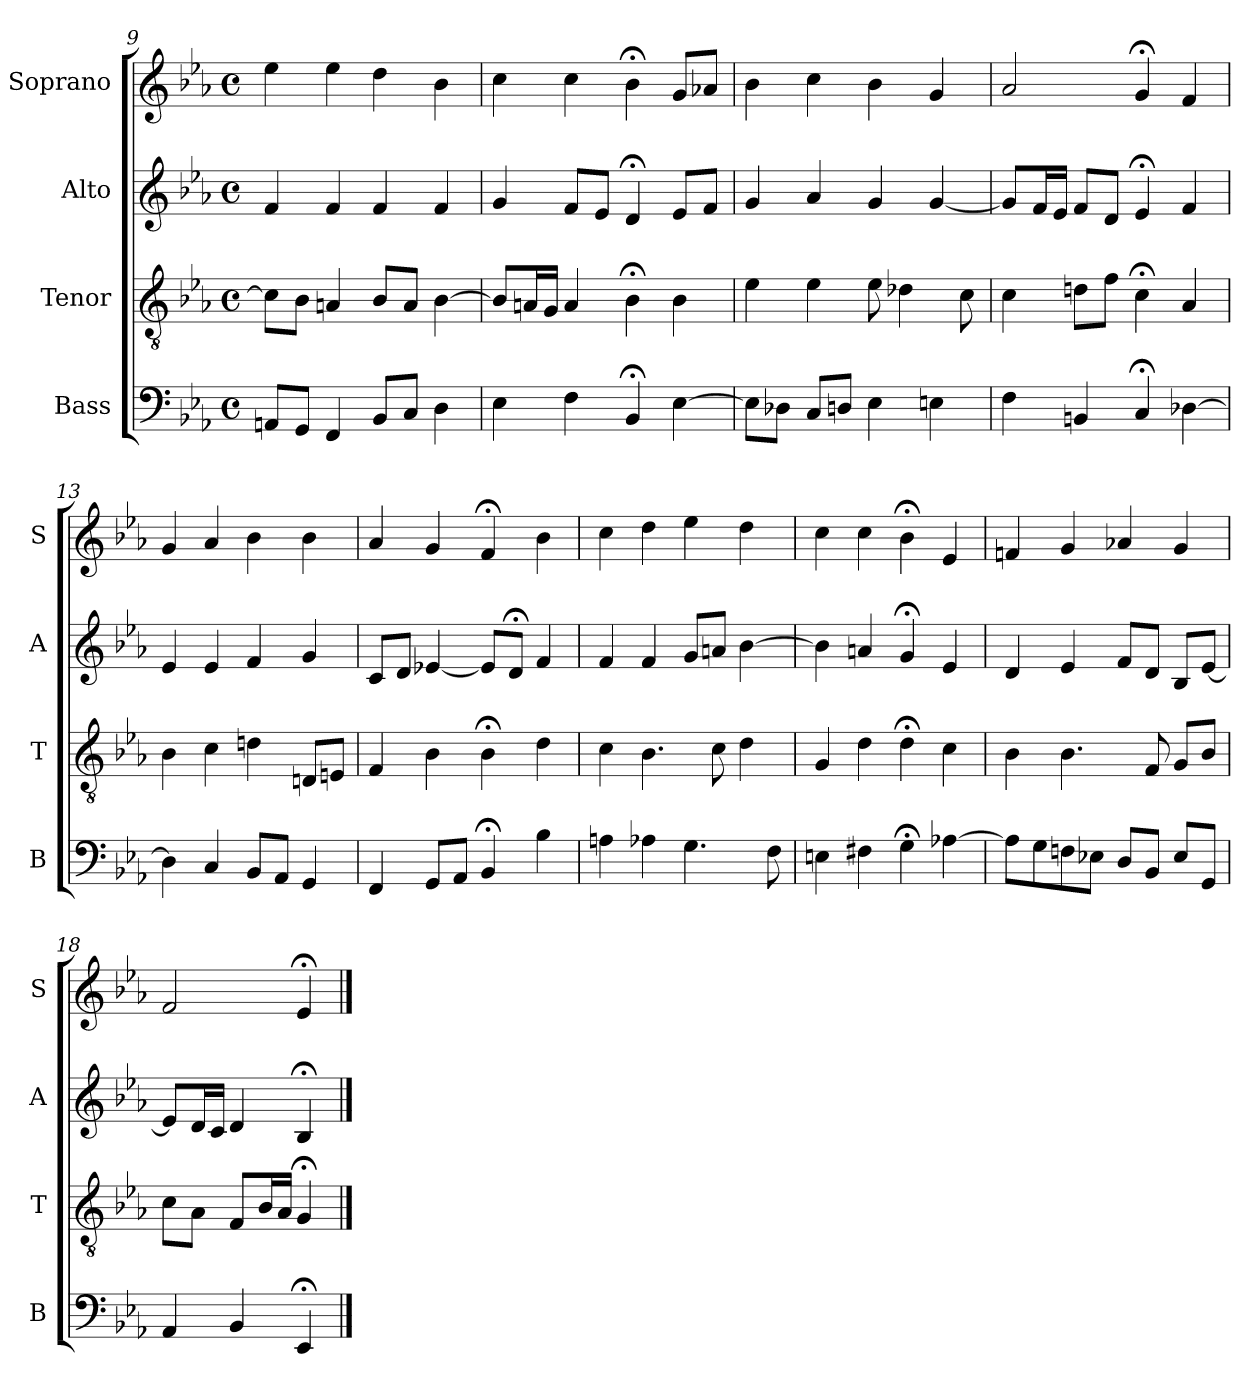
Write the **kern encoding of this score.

**kern	**kern	**kern	**kern
*part4	*part3	*part2	*part1
*staff4	*staff3	*staff2	*staff1
*I"Bass	*I"Tenor	*I"Alto	*I"Soprano
*I'B	*I'T	*I'A	*I'S
*clefF4	*clefGv2	*clefG2	*clefG2
*k[b-e-a-]	*k[b-e-a-]	*k[b-e-a-]	*k[b-e-a-]
*E-:	*E-:	*E-:	*E-:
*M4/4	*M4/4	*M4/4	*M4/4
*met(c)	*met(c)	*met(c)	*met(c)
=9	=9	=9	=9
8AAniL	8ciL]	4fi	4ee-i
8GGJ	8B-J	.	.
4FF	4An	4f	4ee-
8BB-L	8B-L	4f	4dd
8CJ	8AJ	.	.
4D	[4B-	4f	4b-
=10	=10	=10	=10
4E-	8B-L]	4g	4cc
.	16AnL	.	.
.	16GJJ	.	.
4F	4A	8fL	4cc
.	.	8e-J	.
4BB-;<	4B-;<	4d;<	4b-;<
[4E-	4B-	8e-L	8gL
.	.	8fJ	8a-XJ
=11	=11	=11	=11
8E-L]	4e-	4g	4b-
8D-XJ	.	.	.
8CL	4e-	4a-	4cc
8DnJ	.	.	.
4E-	8e-	4g	4b-
.	4d-X	.	.
4En	.	[4g	4g
.	8c	.	.
=12	=12	=12	=12
4F	4c	8gL]	2a-
.	.	16fL	.
.	.	16e-JJ	.
4BBn	8dnL	8fL	.
.	8fJ	8dJ	.
4C;<	4c;<	4e-;<	4g;<
[4D-X	4A-	4f	4f
=13	=13	=13	=13
4D-]	4B-	4e-	4g
4C	4c	4e-	4a-
8BB-L	4dn	4f	4b-
8AA-J	.	.	.
4GG	8DnL	4g	4b-
.	8EnJ	.	.
=14	=14	=14	=14
4FF	4F	8cL	4a-
.	.	8dJ	.
8GGL	4B-	[4e-X	4g
8AA-J	.	.	.
4BB-;<	4B-;<	8e-L]	4f;<
.	.	8d;<J	.
4B-	4d	4f	4b-
=15	=15	=15	=15
4An	4c	4f	4cc
4A-X	4.B-	4f	4dd
4.G	.	8gL	4ee-
.	8c	8anJ	.
.	4d	[4b-	4dd
8F	.	.	.
=16	=16	=16	=16
4Eni	4Gi	4b-i]	4cci
4F#Xi	4di	4ani	4cci
4G;<	4d;<	4g;<	4b-;<
[4A-X	4c	4e-	4e-
=17	=17	=17	=17
8A-L]	4B-	4d	4fn
8G	.	.	.
8Fn	4.B-	4e-	4g
8E-XJ	.	.	.
8DL	.	8fL	4a-X
8BB-J	8F	8dJ	.
8E-L	8GL	8B-L	4g
8GGJ	8B-J	[8e-J	.
=18	=18	=18	=18
4AA-	8cL	8e-L]	2f
.	8A-J	16dL	.
.	.	16cJJ	.
4BB-	8FL	4d	.
.	16B-L	.	.
.	16A-JJ	.	.
4EE-;<	4G;<	4B-;<	4e-;<
==	==	==	==
*-	*-	*-	*-
